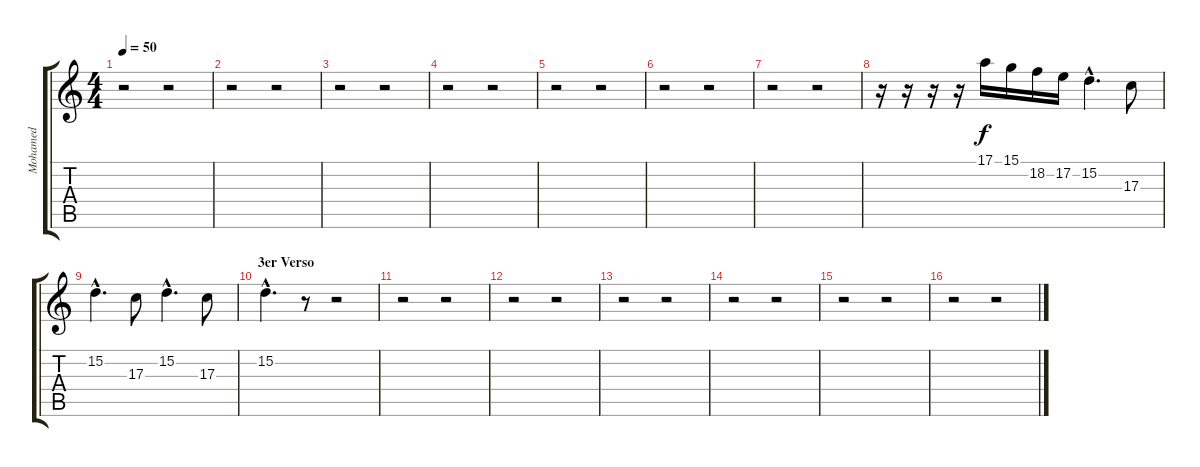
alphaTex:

\track ("Mohamed" "Mohamed") {instrument violin}
\staff {score tabs}
\tuning (E4 B3 G3 D3 A2 E2) {hide}
\ts (4 4)
\tempo 50
\clef g2
\ks c
r.2{dy f} r.2 |
r.2 r.2 |
r.2 r.2 |
r.2 r.2 |
r.2 r.2 |
r.2 r.2 |
r.2 r.2 |
r.16 r.16 r.16 r.16 17.1.16 15.1.16 18.2.16 17.2.16 15.2{hac}.4{d} 17.3.8 |
15.2{hac}.4{d} 17.3.8 15.2{hac}.4{d} 17.3.8 |
\section ("" "3er Verso")
15.2{hac}.4{d} r.8 r.2 |
r.2 r.2 |
r.2 r.2 |
r.2 r.2 |
r.2 r.2 |
r.2 r.2 |
r.2 r.2
